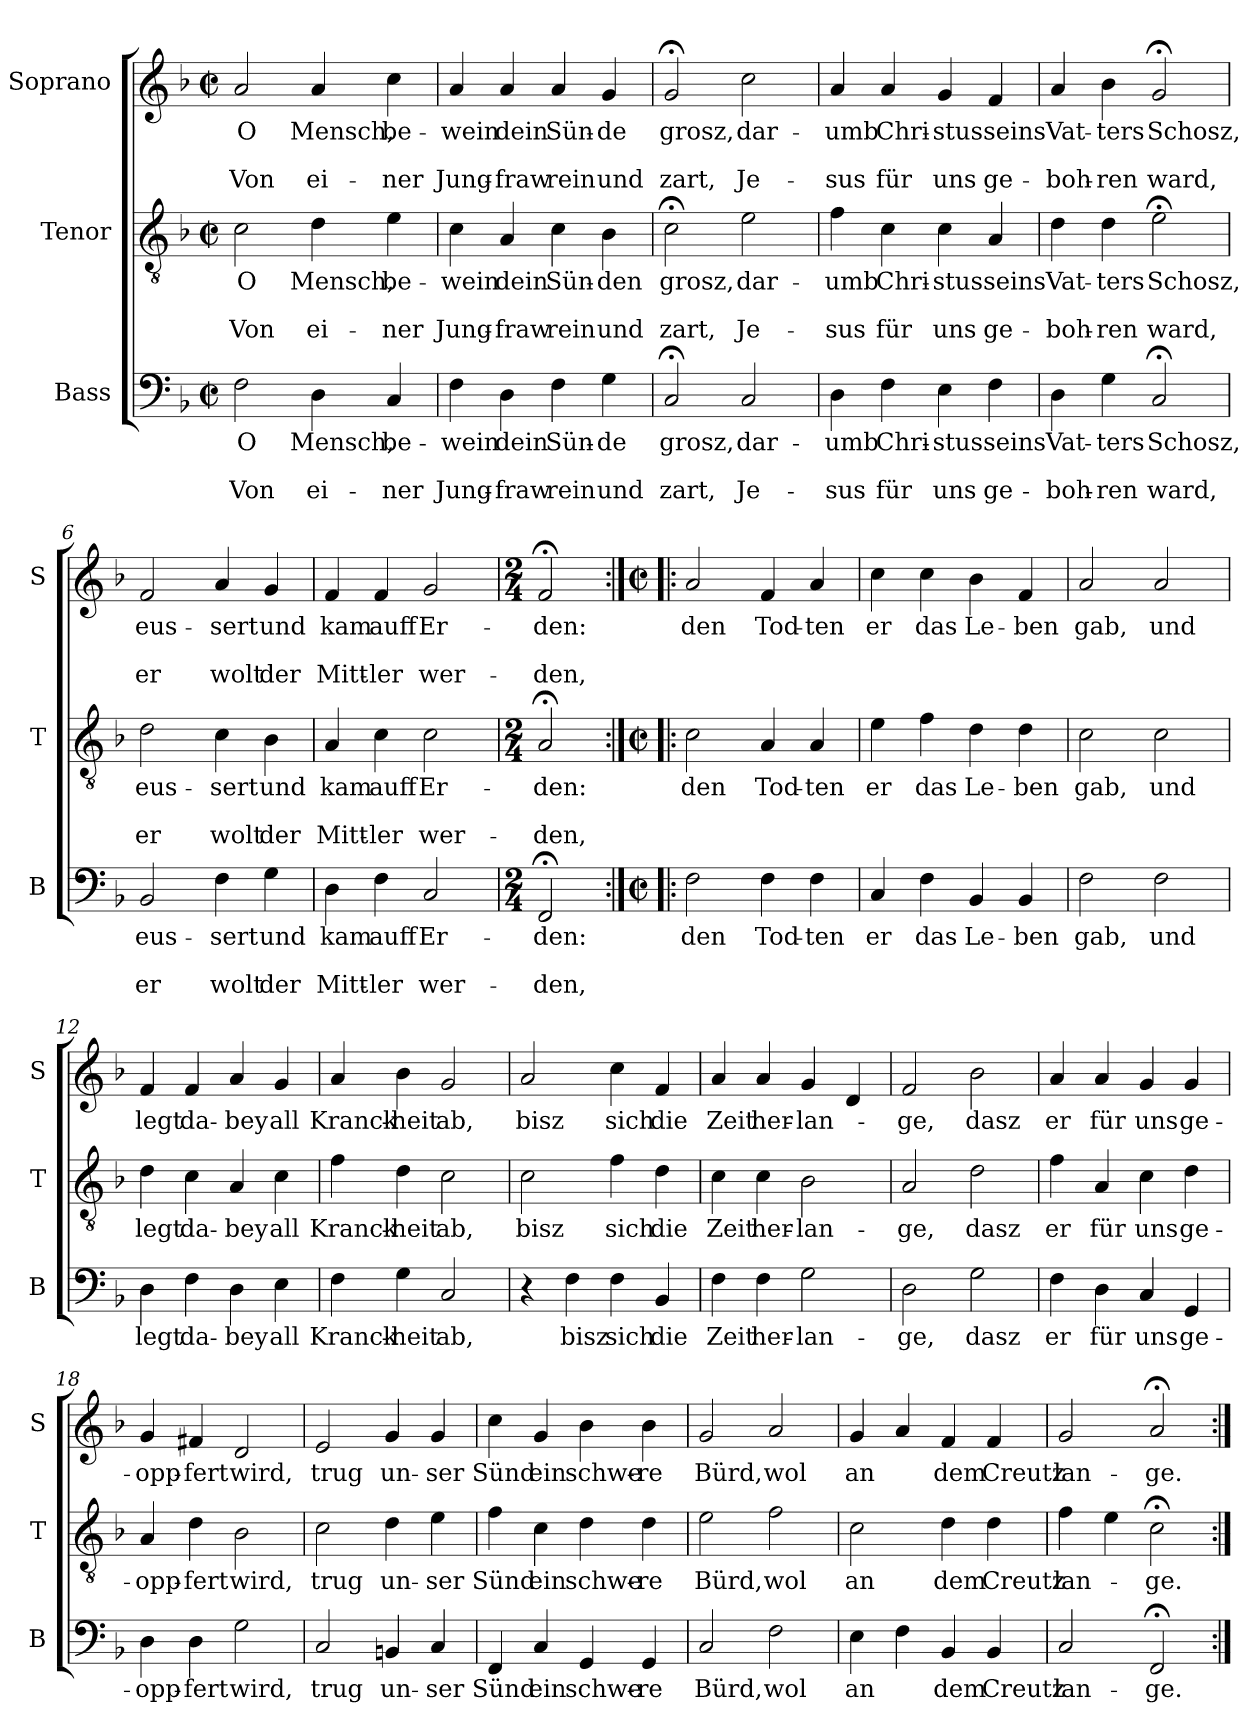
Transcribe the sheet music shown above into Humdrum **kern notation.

**kern	**text	**text	**text	**kern	**text	**text	**text	**kern	**text	**text	**text
*part3	*part3	*part3	*part3	*part2	*part2	*part2	*part2	*part1	*part1	*part1	*part1
*staff3	*staff3	*staff3	*staff3	*staff2	*staff2	*staff2	*staff2	*staff1	*staff1	*staff1	*staff1
*I"Bass	*	*	*	*I"Tenor	*	*	*	*I"Soprano	*	*	*
*I'B	*	*	*	*I'T	*	*	*	*I'S	*	*	*
*clefF4	*	*	*	*clefGv2	*	*	*	*clefG2	*	*	*
*k[b-]	*	*	*	*k[b-]	*	*	*	*k[b-]	*	*	*
*F:	*	*	*	*F:	*	*	*	*F:	*	*	*
*M2/2	*	*	*	*M2/2	*	*	*	*M2/2	*	*	*
*met(c|)	*	*	*	*met(c|)	*	*	*	*met(c|)	*	*	*
=1	=1	=1	=1	=1	=1	=1	=1	=1	=1	=1	=1
!	!LO:LY:b	!	!LO:LY:b	!	!LO:LY:b	!	!LO:LY:b	!	!LO:LY:b	!	!LO:LY:b
2F\	O	.	Von	2c\	O	.	Von	2a/	O	.	Von
!	!LO:LY:b	!	!LO:LY:b	!	!LO:LY:b	!	!LO:LY:b	!	!LO:LY:b	!	!LO:LY:b
4D\	Mensch,	.	ei-	4d\	Mensch,	.	ei-	4a/	Mensch,	.	ei-
!	!LO:LY:b	!	!LO:LY:b	!	!LO:LY:b	!	!LO:LY:b	!	!LO:LY:b	!	!LO:LY:b
4C/	be-	.	-ner	4e\	be-	.	-ner	4cc\	be-	.	-ner
=2	=2	=2	=2	=2	=2	=2	=2	=2	=2	=2	=2
!	!LO:LY:b	!	!LO:LY:b	!	!LO:LY:b	!	!LO:LY:b	!	!LO:LY:b	!	!LO:LY:b
4F\	-wein	.	Jung-	4c\	-wein	.	Jung-	4a/	-wein	.	Jung-
!	!LO:LY:b	!	!LO:LY:b	!	!LO:LY:b	!	!LO:LY:b	!	!LO:LY:b	!	!LO:LY:b
4D\	dein	.	-fraw	4A/	dein	.	-fraw	4a/	dein	.	-fraw
!	!LO:LY:b	!	!LO:LY:b	!	!LO:LY:b	!	!LO:LY:b	!	!LO:LY:b	!	!LO:LY:b
4F\	Sün-	.	rein	4c\	Sün-	.	rein	4a/	Sün-	.	rein
!	!LO:LY:b	!	!LO:LY:b	!	!LO:LY:b	!	!LO:LY:b	!	!LO:LY:b	!	!LO:LY:b
4G\	-de	.	und	4B-\	-den	.	und	4g/	-de	.	und
=3	=3	=3	=3	=3	=3	=3	=3	=3	=3	=3	=3
!	!LO:LY:b	!	!LO:LY:b	!	!LO:LY:b	!	!LO:LY:b	!	!LO:LY:b	!	!LO:LY:b
2C;</	grosz,	.	zart,	2c;<\	grosz,	.	zart,	2g;</	grosz,	.	zart,
!	!LO:LY:b	!	!LO:LY:b	!	!LO:LY:b	!	!LO:LY:b	!	!LO:LY:b	!	!LO:LY:b
2C/	dar-	.	Je-	2e\	dar-	.	Je-	2cc\	dar-	.	Je-
=4	=4	=4	=4	=4	=4	=4	=4	=4	=4	=4	=4
!	!LO:LY:b	!	!LO:LY:b	!	!LO:LY:b	!	!LO:LY:b	!	!LO:LY:b	!	!LO:LY:b
4D\	-umb	.	-sus	4f\	-umb	.	-sus	4a/	-umb	.	-sus
!	!LO:LY:b	!	!LO:LY:b	!	!LO:LY:b	!	!LO:LY:b	!	!LO:LY:b	!	!LO:LY:b
4F\	Chri-	.	für	4c\	Chri-	.	für	4a/	Chri-	.	für
!	!LO:LY:b	!	!LO:LY:b	!	!LO:LY:b	!	!LO:LY:b	!	!LO:LY:b	!	!LO:LY:b
4E\	-stus	.	uns	4c\	-stus	.	uns	4g/	-stus	.	uns
!	!LO:LY:b	!	!LO:LY:b	!	!LO:LY:b	!	!LO:LY:b	!	!LO:LY:b	!	!LO:LY:b
4F\	seins	.	ge-	4A/	seins	.	ge-	4f/	seins	.	ge-
!!LO:LB:g=z
=5	=5	=5	=5	=5	=5	=5	=5	=5	=5	=5	=5
!	!LO:LY:b	!	!LO:LY:b	!	!LO:LY:b	!	!LO:LY:b	!	!LO:LY:b	!	!LO:LY:b
4D\	Vat-	.	-boh-	4d\	Vat-	.	-boh-	4a/	Vat-	.	-boh-
!	!LO:LY:b	!	!LO:LY:b	!	!LO:LY:b	!	!LO:LY:b	!	!LO:LY:b	!	!LO:LY:b
4G\	-ters	.	-ren	4d\	-ters	.	-ren	4b-\	-ters	.	-ren
!	!LO:LY:b	!	!LO:LY:b	!	!LO:LY:b	!	!LO:LY:b	!	!LO:LY:b	!	!LO:LY:b
2C;</	Schosz,	.	ward,	2e;<\	Schosz,	.	ward,	2g;</	Schosz,	.	ward,
=6	=6	=6	=6	=6	=6	=6	=6	=6	=6	=6	=6
!	!LO:LY:b	!	!LO:LY:b	!	!LO:LY:b	!	!LO:LY:b	!	!LO:LY:b	!	!LO:LY:b
2BB-/	eus-	.	er	2d\	eus-	.	er	2f/	eus-	.	er
!	!LO:LY:b	!	!LO:LY:b	!	!LO:LY:b	!	!LO:LY:b	!	!LO:LY:b	!	!LO:LY:b
4F\	-sert	.	wolt	4c\	-sert	.	wolt	4a/	-sert	.	wolt
!	!LO:LY:b	!	!LO:LY:b	!	!LO:LY:b	!	!LO:LY:b	!	!LO:LY:b	!	!LO:LY:b
4G\	und	.	der	4B-\	und	.	der	4g/	und	.	der
=7	=7	=7	=7	=7	=7	=7	=7	=7	=7	=7	=7
!	!LO:LY:b	!	!LO:LY:b	!	!LO:LY:b	!	!LO:LY:b	!	!LO:LY:b	!	!LO:LY:b
4D\	kam	.	Mitt-	4A/	kam	.	Mitt-	4f/	kam	.	Mitt-
!	!LO:LY:b	!	!LO:LY:b	!	!LO:LY:b	!	!LO:LY:b	!	!LO:LY:b	!	!LO:LY:b
4F\	auff	.	-ler	4c\	auff	.	-ler	4f/	auff	.	-ler
!	!LO:LY:b	!	!LO:LY:b	!	!LO:LY:b	!	!LO:LY:b	!	!LO:LY:b	!	!LO:LY:b
2C/	Er-	.	wer-	2c\	Er-	.	wer-	2g/	Er-	.	wer-
=8	=8	=8	=8	=8	=8	=8	=8	=8	=8	=8	=8
*M2/4	*	*	*	*M2/4	*	*	*	*M2/4	*	*	*
!	!LO:LY:b	!	!LO:LY:b	!	!LO:LY:b	!	!LO:LY:b	!	!LO:LY:b	!	!LO:LY:b
2FF;</	-den:	.	-den,	2A;</	-den:	.	-den,	2f;</	-den:	.	-den,
=9:|!|:	=9:|!|:	=9:|!|:	=9:|!|:	=9:|!|:	=9:|!|:	=9:|!|:	=9:|!|:	=9:|!|:	=9:|!|:	=9:|!|:	=9:|!|:
*M2/2	*	*	*	*M2/2	*	*	*	*M2/2	*	*	*
*met(c|)	*	*	*	*met(c|)	*	*	*	*met(c|)	*	*	*
!	!LO:LY:b	!	!	!	!LO:LY:b	!	!	!	!LO:LY:b	!	!
2F\	den	.	.	2c\	den	.	.	2a/	den	.	.
!	!LO:LY:b	!	!	!	!LO:LY:b	!	!	!	!LO:LY:b	!	!
4F\	Tod-	.	.	4A/	Tod-	.	.	4f/	Tod-	.	.
!	!LO:LY:b	!	!	!	!LO:LY:b	!	!	!	!LO:LY:b	!	!
4F\	-ten	.	.	4A/	-ten	.	.	4a/	-ten	.	.
!!LO:PB:g=z
=10	=10	=10	=10	=10	=10	=10	=10	=10	=10	=10	=10
!	!LO:LY:b	!	!	!	!LO:LY:b	!	!	!	!LO:LY:b	!	!
4C/	er	.	.	4e\	er	.	.	4cc\	er	.	.
!	!LO:LY:b	!	!	!	!LO:LY:b	!	!	!	!LO:LY:b	!	!
4F\	das	.	.	4f\	das	.	.	4cc\	das	.	.
!	!LO:LY:b	!	!	!	!LO:LY:b	!	!	!	!LO:LY:b	!	!
4BB-/	Le-	.	.	4d\	Le-	.	.	4b-\	Le-	.	.
!	!LO:LY:b	!	!	!	!LO:LY:b	!	!	!	!LO:LY:b	!	!
4BB-/	-ben	.	.	4d\	-ben	.	.	4f/	-ben	.	.
=11	=11	=11	=11	=11	=11	=11	=11	=11	=11	=11	=11
!	!LO:LY:b	!	!	!	!LO:LY:b	!	!	!	!LO:LY:b	!	!
2F\	gab,	.	.	2c\	gab,	.	.	2a/	gab,	.	.
!	!LO:LY:b	!	!	!	!LO:LY:b	!	!	!	!LO:LY:b	!	!
2F\	und	.	.	2c\	und	.	.	2a/	und	.	.
=12	=12	=12	=12	=12	=12	=12	=12	=12	=12	=12	=12
!	!LO:LY:b	!	!	!	!LO:LY:b	!	!	!	!LO:LY:b	!	!
4D\	legt	.	.	4d\	legt	.	.	4f/	legt	.	.
!	!LO:LY:b	!	!	!	!LO:LY:b	!	!	!	!LO:LY:b	!	!
4F\	da-	.	.	4c\	da-	.	.	4f/	da-	.	.
!	!LO:LY:b	!	!	!	!LO:LY:b	!	!	!	!LO:LY:b	!	!
4D\	-bey	.	.	4A/	-bey	.	.	4a/	-bey	.	.
!	!LO:LY:b	!	!	!	!LO:LY:b	!	!	!	!LO:LY:b	!	!
4E\	all	.	.	4c\	all	.	.	4g/	all	.	.
=13	=13	=13	=13	=13	=13	=13	=13	=13	=13	=13	=13
!	!LO:LY:b	!	!	!	!LO:LY:b	!	!	!	!LO:LY:b	!	!
4F\	Kranck-	.	.	4f\	Kranck-	.	.	4a/	Kranck-	.	.
!	!LO:LY:b	!	!	!	!LO:LY:b	!	!	!	!LO:LY:b	!	!
4G\	-heit	.	.	4d\	-heit	.	.	4b-\	-heit	.	.
!	!LO:LY:b	!	!	!	!LO:LY:b	!	!	!	!LO:LY:b	!	!
2C/	ab,	.	.	2c\	ab,	.	.	2g/	ab,	.	.
=14	=14	=14	=14	=14	=14	=14	=14	=14	=14	=14	=14
!	!	!	!	!	!LO:LY:b	!	!	!	!LO:LY:b	!	!
4r	.	.	.	2c\	bisz	.	.	2a/	bisz	.	.
!	!LO:LY:b	!	!	!	!	!	!	!	!	!	!
4F\	bisz	.	.	.	.	.	.	.	.	.	.
!	!LO:LY:b	!	!	!	!LO:LY:b	!	!	!	!LO:LY:b	!	!
4F\	sich	.	.	4f\	sich	.	.	4cc\	sich	.	.
!	!LO:LY:b	!	!	!	!LO:LY:b	!	!	!	!LO:LY:b	!	!
4BB-/	die	.	.	4d\	die	.	.	4f/	die	.	.
!!LO:LB:g=z
=15	=15	=15	=15	=15	=15	=15	=15	=15	=15	=15	=15
!	!LO:LY:b	!	!	!	!LO:LY:b	!	!	!	!LO:LY:b	!	!
4F\	Zeit	.	.	4c\	Zeit	.	.	4a/	Zeit	.	.
!	!LO:LY:b	!	!	!	!LO:LY:b	!	!	!	!LO:LY:b	!	!
4F\	her-	.	.	4c\	her-	.	.	4a/	her-	.	.
!	!LO:LY:b	!	!	!	!LO:LY:b	!	!	!	!LO:LY:b	!	!
2G\	-lan-	.	.	2B-\	-lan-	.	.	4g/	-lan-	.	.
.	.	.	.	.	.	.	.	4d/	.	.	.
=16	=16	=16	=16	=16	=16	=16	=16	=16	=16	=16	=16
!	!LO:LY:b	!	!	!	!LO:LY:b	!	!	!	!LO:LY:b	!	!
2D\	-ge,	.	.	2A/	-ge,	.	.	2f/	-ge,	.	.
!	!LO:LY:b	!	!	!	!LO:LY:b	!	!	!	!LO:LY:b	!	!
2G\	dasz	.	.	2d\	dasz	.	.	2b-\	dasz	.	.
=17	=17	=17	=17	=17	=17	=17	=17	=17	=17	=17	=17
!	!LO:LY:b	!	!	!	!LO:LY:b	!	!	!	!LO:LY:b	!	!
4F\	er	.	.	4f\	er	.	.	4a/	er	.	.
!	!LO:LY:b	!	!	!	!LO:LY:b	!	!	!	!LO:LY:b	!	!
4D\	für	.	.	4A/	für	.	.	4a/	für	.	.
!	!LO:LY:b	!	!	!	!LO:LY:b	!	!	!	!LO:LY:b	!	!
4C/	uns	.	.	4c\	uns	.	.	4g/	uns	.	.
!	!LO:LY:b	!	!	!	!LO:LY:b	!	!	!	!LO:LY:b	!	!
4GG/	ge-	.	.	4d\	ge-	.	.	4g/	ge-	.	.
=18	=18	=18	=18	=18	=18	=18	=18	=18	=18	=18	=18
!	!LO:LY:b	!	!	!	!LO:LY:b	!	!	!	!LO:LY:b	!	!
4D\	-opp-	.	.	4A/	-opp-	.	.	4g/	-opp-	.	.
!	!LO:LY:b	!	!	!	!LO:LY:b	!	!	!	!LO:LY:b	!	!
4D\	-fert	.	.	4d\	-fert	.	.	4f#X/	-fert	.	.
!	!LO:LY:b	!	!	!	!LO:LY:b	!	!	!	!LO:LY:b	!	!
2G\	wird,	.	.	2B-\	wird,	.	.	2d/	wird,	.	.
=19	=19	=19	=19	=19	=19	=19	=19	=19	=19	=19	=19
!	!LO:LY:b	!	!	!	!LO:LY:b	!	!	!	!LO:LY:b	!	!
2C/	trug	.	.	2c\	trug	.	.	2e/	trug	.	.
!	!LO:LY:b	!	!	!	!LO:LY:b	!	!	!	!LO:LY:b	!	!
4BBn/	un-	.	.	4d\	un-	.	.	4g/	un-	.	.
!	!LO:LY:b	!	!	!	!LO:LY:b	!	!	!	!LO:LY:b	!	!
4C/	-ser	.	.	4e\	-ser	.	.	4g/	-ser	.	.
!!LO:LB:g=z
=20	=20	=20	=20	=20	=20	=20	=20	=20	=20	=20	=20
!	!LO:LY:b	!	!	!	!LO:LY:b	!	!	!	!LO:LY:b	!	!
4FF/	Sünd	.	.	4f\	Sünd	.	.	4cc\	Sünd	.	.
!	!LO:LY:b	!	!	!	!LO:LY:b	!	!	!	!LO:LY:b	!	!
4C/	ein	.	.	4c\	ein	.	.	4g/	ein	.	.
!	!LO:LY:b	!	!	!	!LO:LY:b	!	!	!	!LO:LY:b	!	!
4GG/	schwe-	.	.	4d\	schwe-	.	.	4b-\	schwe-	.	.
!	!LO:LY:b	!	!	!	!LO:LY:b	!	!	!	!LO:LY:b	!	!
4GG/	-re	.	.	4d\	-re	.	.	4b-\	-re	.	.
=21	=21	=21	=21	=21	=21	=21	=21	=21	=21	=21	=21
!	!LO:LY:b	!	!	!	!LO:LY:b	!	!	!	!LO:LY:b	!	!
2C/	Bürd,	.	.	2e\	Bürd,	.	.	2g/	Bürd,	.	.
!	!LO:LY:b	!	!	!	!LO:LY:b	!	!	!	!LO:LY:b	!	!
2F\	wol	.	.	2f\	wol	.	.	2a/	wol	.	.
=22	=22	=22	=22	=22	=22	=22	=22	=22	=22	=22	=22
!	!LO:LY:b	!	!	!	!LO:LY:b	!	!	!	!LO:LY:b	!	!
4E\	an	.	.	2c\	an	.	.	4g/	an	.	.
4F\	.	.	.	.	.	.	.	4a/	.	.	.
!	!LO:LY:b	!	!	!	!LO:LY:b	!	!	!	!LO:LY:b	!	!
4BB-/	dem	.	.	4d\	dem	.	.	4f/	dem	.	.
!	!LO:LY:b	!	!	!	!LO:LY:b	!	!	!	!LO:LY:b	!	!
4BB-/	Creutz	.	.	4d\	Creutz	.	.	4f/	Creutz	.	.
=23	=23	=23	=23	=23	=23	=23	=23	=23	=23	=23	=23
!	!LO:LY:b	!	!	!	!LO:LY:b	!	!	!	!LO:LY:b	!	!
2C/	lan-	.	.	4f\	lan-	.	.	2g/	lan-	.	.
.	.	.	.	4e\	.	.	.	.	.	.	.
!	!LO:LY:b	!	!	!	!LO:LY:b	!	!	!	!LO:LY:b	!	!
2FF;</	-ge.	.	.	2c;<\	-ge.	.	.	2a;</	-ge.	.	.
=:|!	=:|!	=:|!	=:|!	=:|!	=:|!	=:|!	=:|!	=:|!	=:|!	=:|!	=:|!
*-	*-	*-	*-	*-	*-	*-	*-	*-	*-	*-	*-
